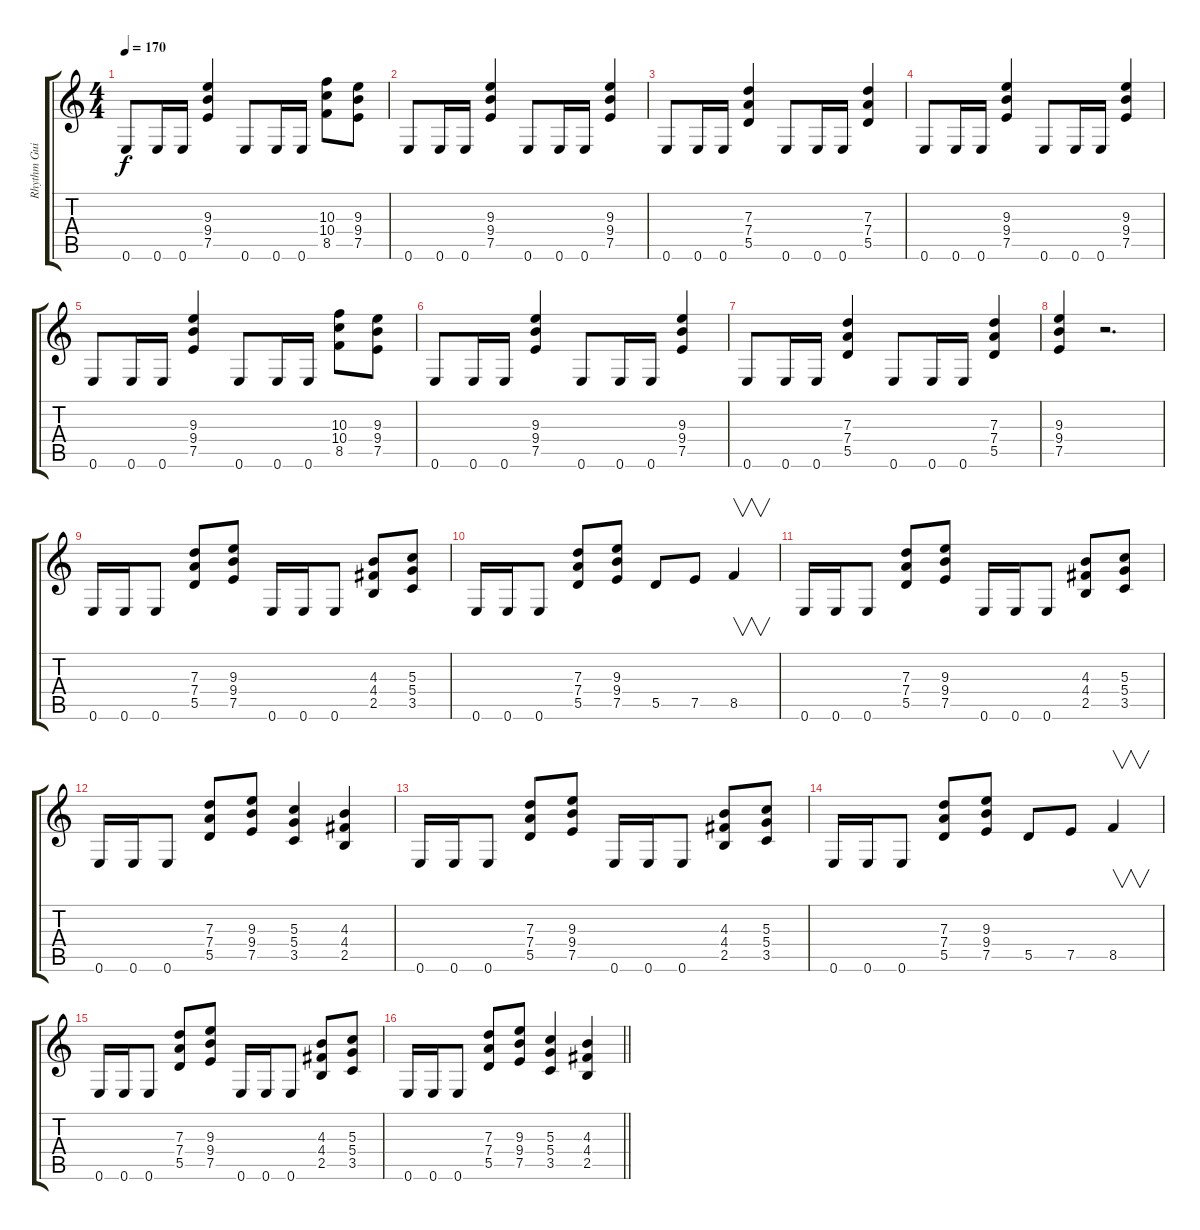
\track ("Rhythm Guitar" "Rhythm Gui") {instrument overdrivenguitar}
\staff {score tabs}
\tuning (E4 B3 G3 D3 A2 E2) {hide}
\ts (4 4)
\tempo 170
\clef g2
\ks c
0.6.8{dy f} 0.6.16 0.6.16 (9.3 9.4 7.5).4 0.6.8 0.6.16 0.6.16 (10.3 10.4 8.5).8 (9.3 9.4 7.5).8 |
0.6.8 0.6.16 0.6.16 (9.3 9.4 7.5).4 0.6.8 0.6.16 0.6.16 (9.3 9.4 7.5).4 |
0.6.8 0.6.16 0.6.16 (7.3 7.4 5.5).4 0.6.8 0.6.16 0.6.16 (7.3 7.4 5.5).4 |
0.6.8 0.6.16 0.6.16 (9.3 9.4 7.5).4 0.6.8 0.6.16 0.6.16 (9.3 9.4 7.5).4 |
0.6.8 0.6.16 0.6.16 (9.3 9.4 7.5).4 0.6.8 0.6.16 0.6.16 (10.3 10.4 8.5).8 (9.3 9.4 7.5).8 |
0.6.8 0.6.16 0.6.16 (9.3 9.4 7.5).4 0.6.8 0.6.16 0.6.16 (9.3 9.4 7.5).4 |
0.6.8 0.6.16 0.6.16 (7.3 7.4 5.5).4 0.6.8 0.6.16 0.6.16 (7.3 7.4 5.5).4 |
(9.3 9.4 7.5).4 r.2{d} |
0.6.16 0.6.16 0.6.8 (7.3 7.4 5.5).8 (9.3 9.4 7.5).8 0.6.16 0.6.16 0.6.8 (4.3 4.4 2.5).8 (5.3 5.4 3.5).8 |
0.6.16 0.6.16 0.6.8 (7.3 7.4 5.5).8 (9.3 9.4 7.5).8 5.5.8 7.5.8 8.5.4{v} |
0.6.16 0.6.16 0.6.8 (7.3 7.4 5.5).8 (9.3 9.4 7.5).8 0.6.16 0.6.16 0.6.8 (4.3 4.4 2.5).8 (5.3 5.4 3.5).8 |
0.6.16 0.6.16 0.6.8 (7.3 7.4 5.5).8 (9.3 9.4 7.5).8 (5.3 5.4 3.5).4 (4.3 4.4 2.5).4 |
0.6.16 0.6.16 0.6.8 (7.3 7.4 5.5).8 (9.3 9.4 7.5).8 0.6.16 0.6.16 0.6.8 (4.3 4.4 2.5).8 (5.3 5.4 3.5).8 |
0.6.16 0.6.16 0.6.8 (7.3 7.4 5.5).8 (9.3 9.4 7.5).8 5.5.8 7.5.8 8.5.4{v} |
0.6.16 0.6.16 0.6.8 (7.3 7.4 5.5).8 (9.3 9.4 7.5).8 0.6.16 0.6.16 0.6.8 (4.3 4.4 2.5).8 (5.3 5.4 3.5).8 |
\barLineRight lightlight
0.6.16 0.6.16 0.6.8 (7.3 7.4 5.5).8 (9.3 9.4 7.5).8 (5.3 5.4 3.5).4 (4.3 4.4 2.5).4
